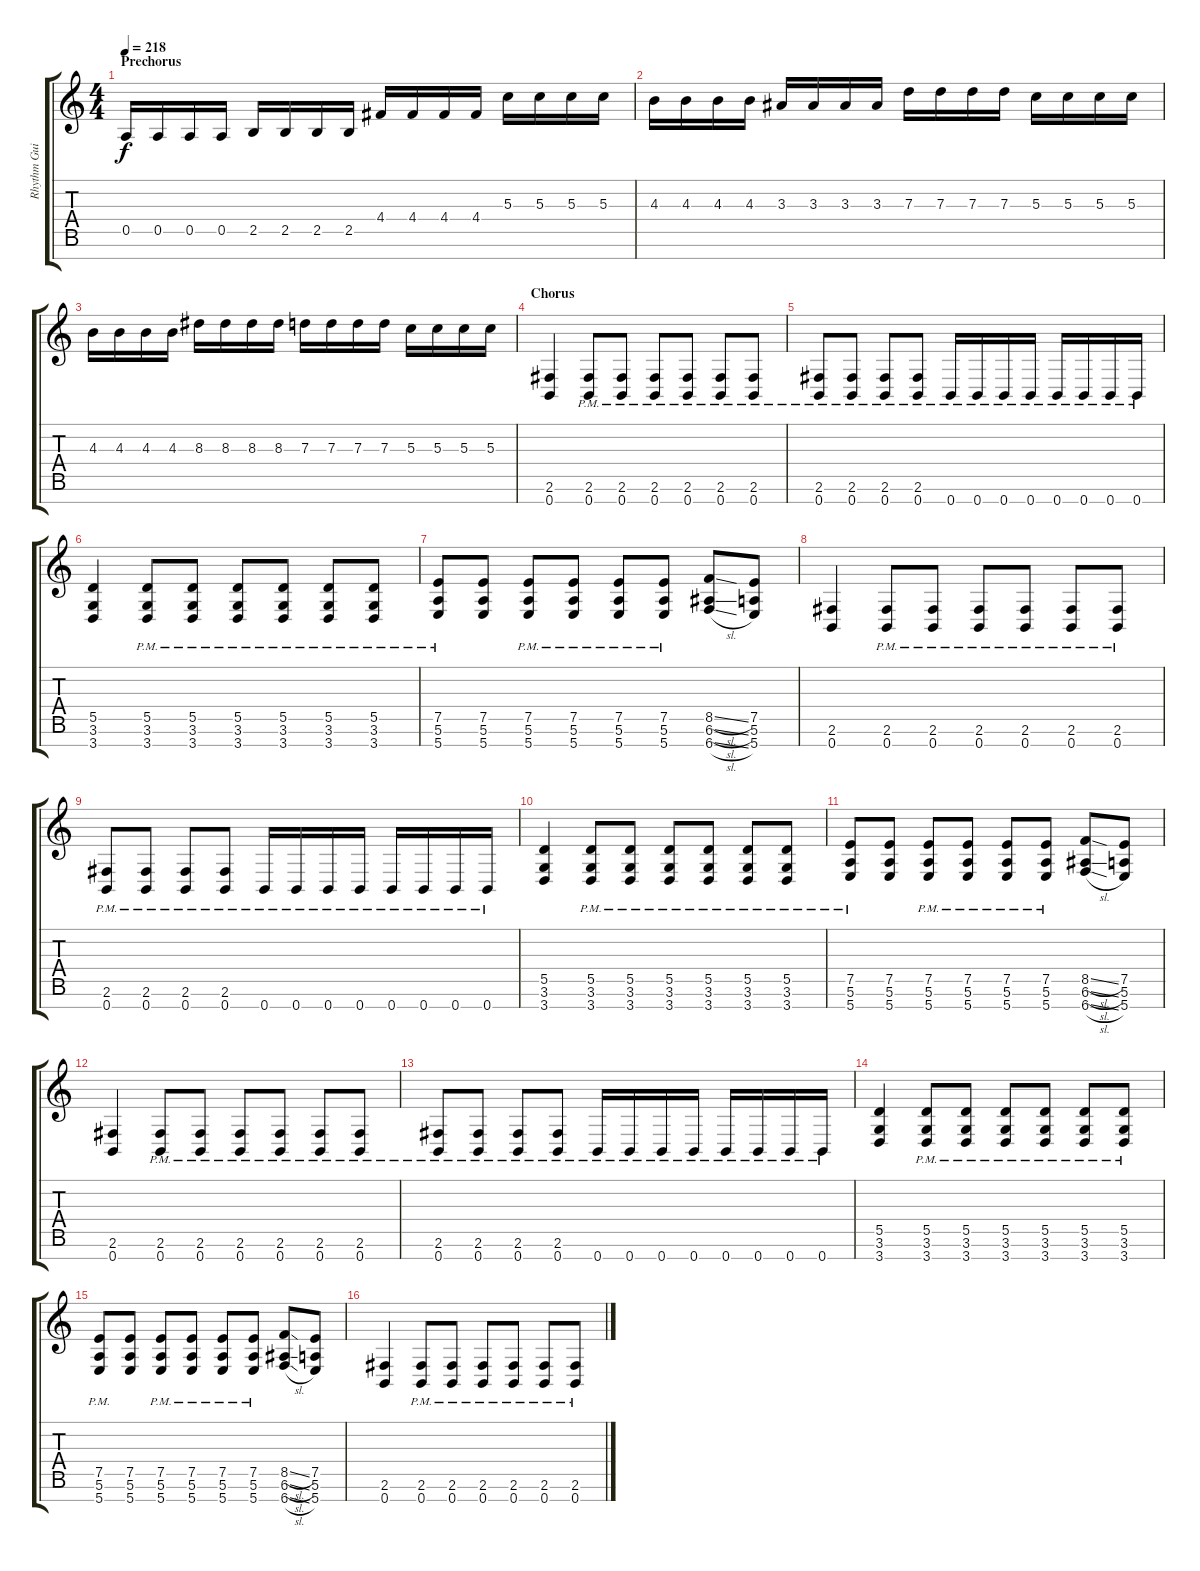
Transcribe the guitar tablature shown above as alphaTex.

\track ("Rhythm Guitar R" "Rhythm Gui") {instrument distortionguitar}
\staff {score tabs}
\tuning (E4 B3 G3 D3 A2 E2 B1) {hide}
\ts (4 4)
\section ("" "Prechorus")
\tempo 218
\clef g2
\ks c
0.5.16{dy f} 0.5.16 0.5.16 0.5.16 2.5.16 2.5.16 2.5.16 2.5.16 4.4.16 4.4.16 4.4.16 4.4.16 5.3.16 5.3.16 5.3.16 5.3.16 |
4.3.16 4.3.16 4.3.16 4.3.16 3.3.16 3.3.16 3.3.16 3.3.16 7.3.16 7.3.16 7.3.16 7.3.16 5.3.16 5.3.16 5.3.16 5.3.16 |
4.3.16 4.3.16 4.3.16 4.3.16 8.3.16 8.3.16 8.3.16 8.3.16 7.3.16 7.3.16 7.3.16 7.3.16 5.3.16 5.3.16 5.3.16 5.3.16 |
\section ("" "Chorus")
(2.6 0.7).4 (2.6{pm} 0.7{pm}).8 (2.6{pm} 0.7{pm}).8 (2.6{pm} 0.7{pm}).8 (2.6{pm} 0.7{pm}).8 (2.6{pm} 0.7{pm}).8 (2.6{pm} 0.7{pm}).8 |
(2.6{pm} 0.7{pm}).8 (2.6{pm} 0.7{pm}).8 (2.6{pm} 0.7{pm}).8 (2.6{pm} 0.7{pm}).8 0.7{pm}.16 0.7{pm}.16 0.7{pm}.16 0.7{pm}.16 0.7{pm}.16 0.7{pm}.16 0.7{pm}.16 0.7{pm}.16 |
(5.5 3.6 3.7).4 (5.5{pm} 3.6{pm} 3.7{pm}).8 (5.5{pm} 3.6{pm} 3.7{pm}).8 (5.5{pm} 3.6{pm} 3.7{pm}).8 (5.5{pm} 3.6{pm} 3.7{pm}).8 (5.5{pm} 3.6{pm} 3.7{pm}).8 (5.5{pm} 3.6{pm} 3.7{pm}).8 |
(7.5{pm} 5.6{pm} 5.7{pm}).8 (7.5 5.6 5.7).8 (7.5{pm} 5.6{pm} 5.7{pm}).8 (7.5{pm} 5.6{pm} 5.7{pm}).8 (7.5{pm} 5.6{pm} 5.7{pm}).8 (7.5{pm} 5.6{pm} 5.7{pm}).8 (8.5{sl} 6.6{sl} 6.7{sl}).8 (7.5 5.6 5.7).8 |
(2.6 0.7).4 (2.6{pm} 0.7{pm}).8 (2.6{pm} 0.7{pm}).8 (2.6{pm} 0.7{pm}).8 (2.6{pm} 0.7{pm}).8 (2.6{pm} 0.7{pm}).8 (2.6{pm} 0.7{pm}).8 |
(2.6{pm} 0.7{pm}).8 (2.6{pm} 0.7{pm}).8 (2.6{pm} 0.7{pm}).8 (2.6{pm} 0.7{pm}).8 0.7{pm}.16 0.7{pm}.16 0.7{pm}.16 0.7{pm}.16 0.7{pm}.16 0.7{pm}.16 0.7{pm}.16 0.7{pm}.16 |
(5.5 3.6 3.7).4 (5.5{pm} 3.6{pm} 3.7{pm}).8 (5.5{pm} 3.6{pm} 3.7{pm}).8 (5.5{pm} 3.6{pm} 3.7{pm}).8 (5.5{pm} 3.6{pm} 3.7{pm}).8 (5.5{pm} 3.6{pm} 3.7{pm}).8 (5.5{pm} 3.6{pm} 3.7{pm}).8 |
(7.5{pm} 5.6{pm} 5.7{pm}).8 (7.5 5.6 5.7).8 (7.5{pm} 5.6{pm} 5.7{pm}).8 (7.5{pm} 5.6{pm} 5.7{pm}).8 (7.5{pm} 5.6{pm} 5.7{pm}).8 (7.5{pm} 5.6{pm} 5.7{pm}).8 (8.5{sl} 6.6{sl} 6.7{sl}).8 (7.5 5.6 5.7).8 |
(2.6 0.7).4 (2.6{pm} 0.7{pm}).8 (2.6{pm} 0.7{pm}).8 (2.6{pm} 0.7{pm}).8 (2.6{pm} 0.7{pm}).8 (2.6{pm} 0.7{pm}).8 (2.6{pm} 0.7{pm}).8 |
(2.6{pm} 0.7{pm}).8 (2.6{pm} 0.7{pm}).8 (2.6{pm} 0.7{pm}).8 (2.6{pm} 0.7{pm}).8 0.7{pm}.16 0.7{pm}.16 0.7{pm}.16 0.7{pm}.16 0.7{pm}.16 0.7{pm}.16 0.7{pm}.16 0.7{pm}.16 |
(5.5 3.6 3.7).4 (5.5{pm} 3.6{pm} 3.7{pm}).8 (5.5{pm} 3.6{pm} 3.7{pm}).8 (5.5{pm} 3.6{pm} 3.7{pm}).8 (5.5{pm} 3.6{pm} 3.7{pm}).8 (5.5{pm} 3.6{pm} 3.7{pm}).8 (5.5{pm} 3.6{pm} 3.7{pm}).8 |
(7.5{pm} 5.6{pm} 5.7{pm}).8 (7.5 5.6 5.7).8 (7.5{pm} 5.6{pm} 5.7{pm}).8 (7.5{pm} 5.6{pm} 5.7{pm}).8 (7.5{pm} 5.6{pm} 5.7{pm}).8 (7.5{pm} 5.6{pm} 5.7{pm}).8 (8.5{sl} 6.6{sl} 6.7{sl}).8 (7.5 5.6 5.7).8 |
(2.6 0.7).4 (2.6{pm} 0.7{pm}).8 (2.6{pm} 0.7{pm}).8 (2.6{pm} 0.7{pm}).8 (2.6{pm} 0.7{pm}).8 (2.6{pm} 0.7{pm}).8 (2.6{pm} 0.7{pm}).8
